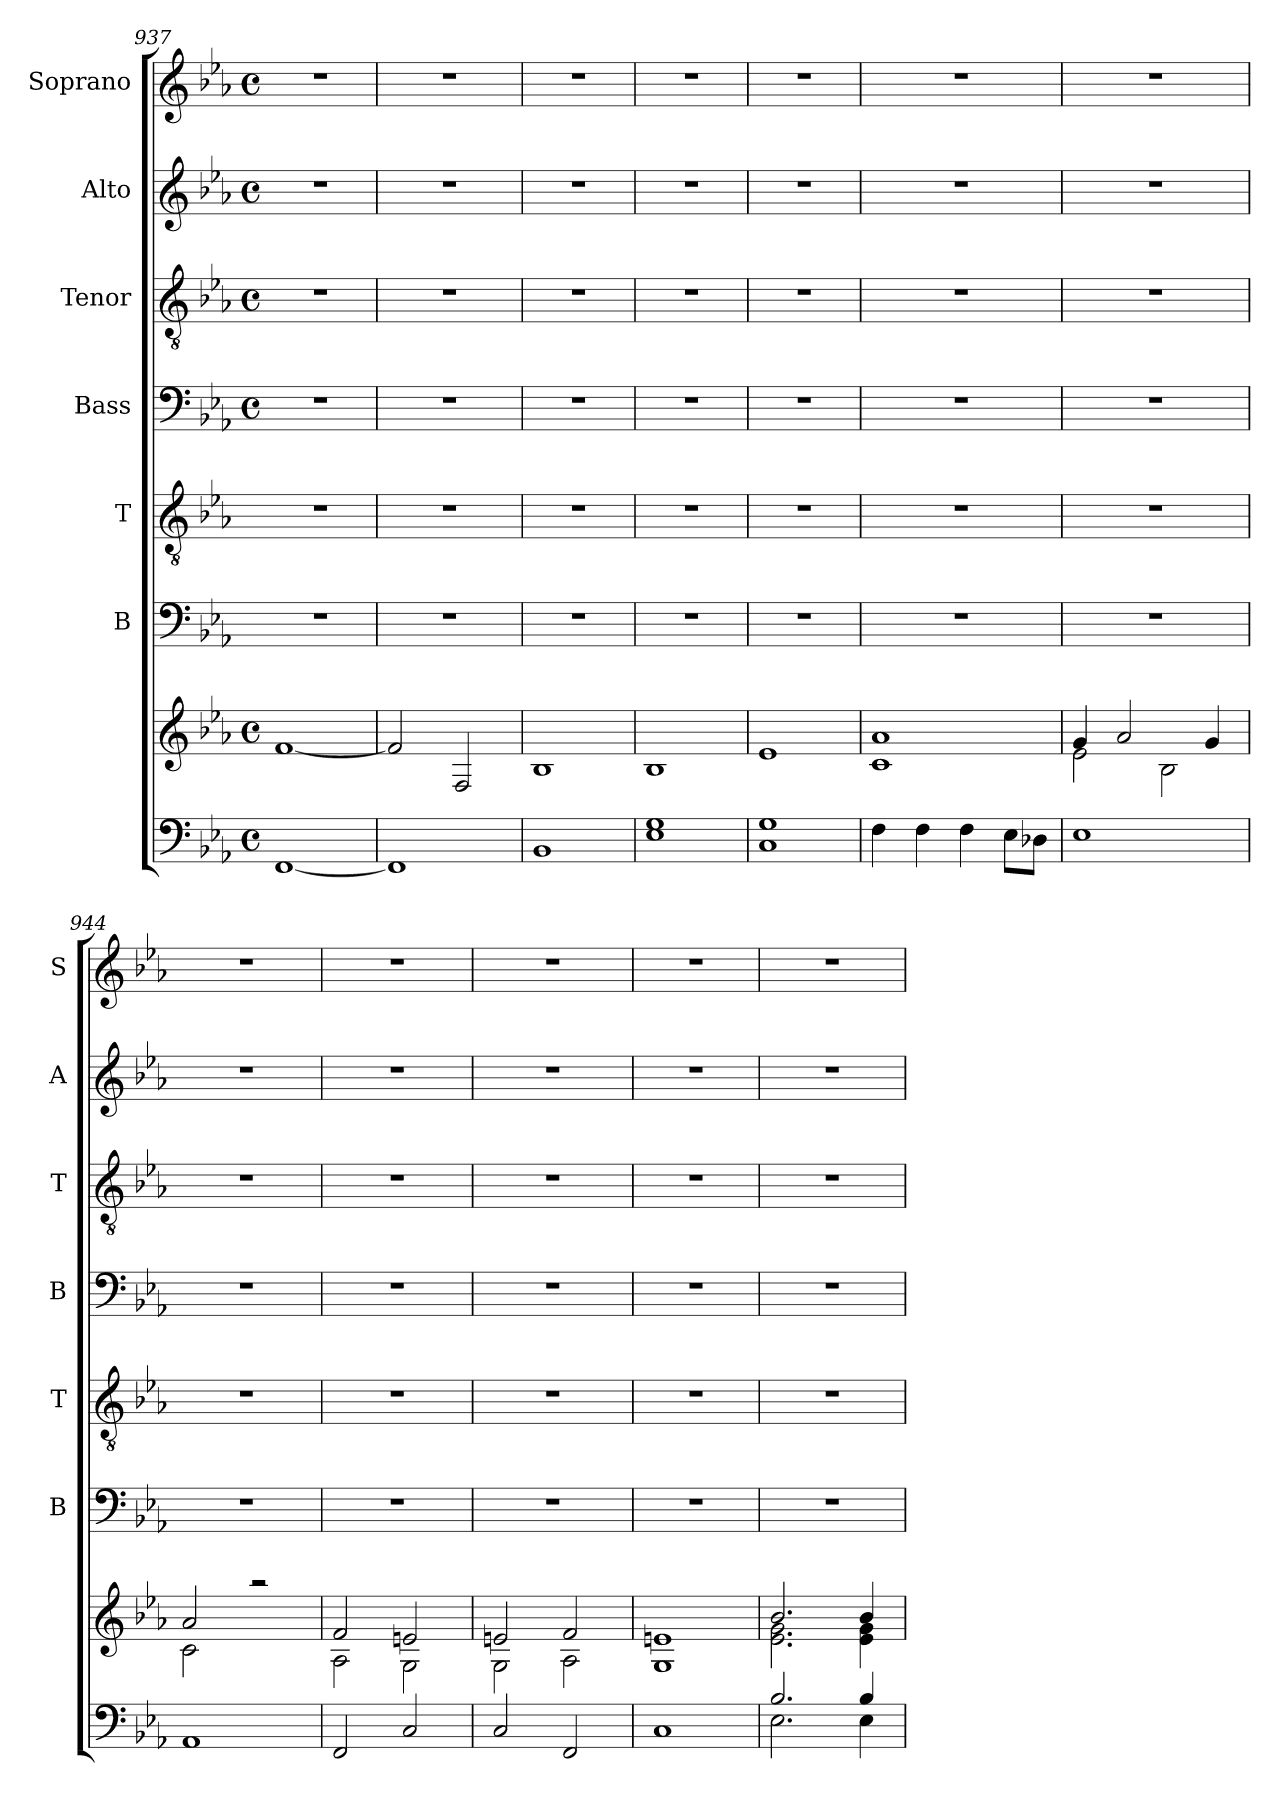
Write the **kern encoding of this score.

**kern	**kern	**kern	**kern	**kern	**kern	**kern	**kern
*part8	*part7	*part6	*part5	*part4	*part3	*part2	*part1
*staff8	*staff7	*staff6	*staff5	*staff4	*staff3	*staff2	*staff1
*	*	*I"B	*I"T	*I"Bass	*I"Tenor	*I"Alto	*I"Soprano
*	*	*I'B	*I'T	*I'B	*I'T	*I'A	*I'S
*clefF4	*clefG2	*clefF4	*clefGv2	*clefF4	*clefGv2	*clefG2	*clefG2
*k[b-e-a-]	*k[b-e-a-]	*k[b-e-a-]	*k[b-e-a-]	*k[b-e-a-]	*k[b-e-a-]	*k[b-e-a-]	*k[b-e-a-]
*E-:	*E-:	*E-:	*E-:	*E-:	*E-:	*E-:	*E-:
*M4/4	*M4/4	*	*	*M4/4	*M4/4	*M4/4	*M4/4
*met(c)	*met(c)	*	*	*met(c)	*met(c)	*met(c)	*met(c)
=937	=937	=937	=937	=937	=937	=937	=937
[<1FF	[<1f	1r	1r	1r	1r	1r	1r
=938	=938	=938	=938	=938	=938	=938	=938
1FF]	2f/]	1r	1r	1r	1r	1r	1r
.	2F/	.	.	.	.	.	.
=939	=939	=939	=939	=939	=939	=939	=939
1BB-	1B-	1r	1r	1r	1r	1r	1r
=940	=940	=940	=940	=940	=940	=940	=940
1E- 1G	1B-	1r	1r	1r	1r	1r	1r
=941	=941	=941	=941	=941	=941	=941	=941
1C 1G	1e-	1r	1r	1r	1r	1r	1r
=942	=942	=942	=942	=942	=942	=942	=942
4F\	1c 1a-	1r	1r	1r	1r	1r	1r
4F\	.	.	.	.	.	.	.
4F\	.	.	.	.	.	.	.
8E-\L	.	.	.	.	.	.	.
8D-X\J	.	.	.	.	.	.	.
!!LO:LB:g=z
=943	=943	=943	=943	=943	=943	=943	=943
*	*^	*	*	*	*	*	*
1E-	4g/	2e-\	1r	1r	1r	1r	1r	1r
.	2a-/	.	.	.	.	.	.	.
.	.	2B-\	.	.	.	.	.	.
.	4g/	.	.	.	.	.	.	.
=944	=944	=944	=944	=944	=944	=944	=944	=944
1AA-	2a-/	2c\	1r	1r	1r	1r	1r	1r
.	2raa	2ryy	.	.	.	.	.	.
=945	=945	=945	=945	=945	=945	=945	=945	=945
2FF/	2f/	2A-\	1r	1r	1r	1r	1r	1r
2C/	2en/	2G\	.	.	.	.	.	.
=946	=946	=946	=946	=946	=946	=946	=946	=946
2C/	2en/	2G\	1r	1r	1r	1r	1r	1r
2FF/	2f/	2A-\	.	.	.	.	.	.
*	*v	*v	*	*	*	*	*	*
=947	=947	=947	=947	=947	=947	=947	=947
1C	1G 1en	1r	1r	1r	1r	1r	1r
=948	=948	=948	=948	=948	=948	=948	=948
*^	*^	*	*	*	*	*	*
2.B-/	2.E-\	2.b-/	2.e-\ 2.g\	1r	1r	1r	1r	1r	1r
4B-/	4E-\	4b-/	4e-\ 4g\	.	.	.	.	.	.
*v	*v	*	*	*	*	*	*	*	*
*	*v	*v	*	*	*	*	*	*
=	=	=	=	=	=	=	=
*-	*-	*-	*-	*-	*-	*-	*-
